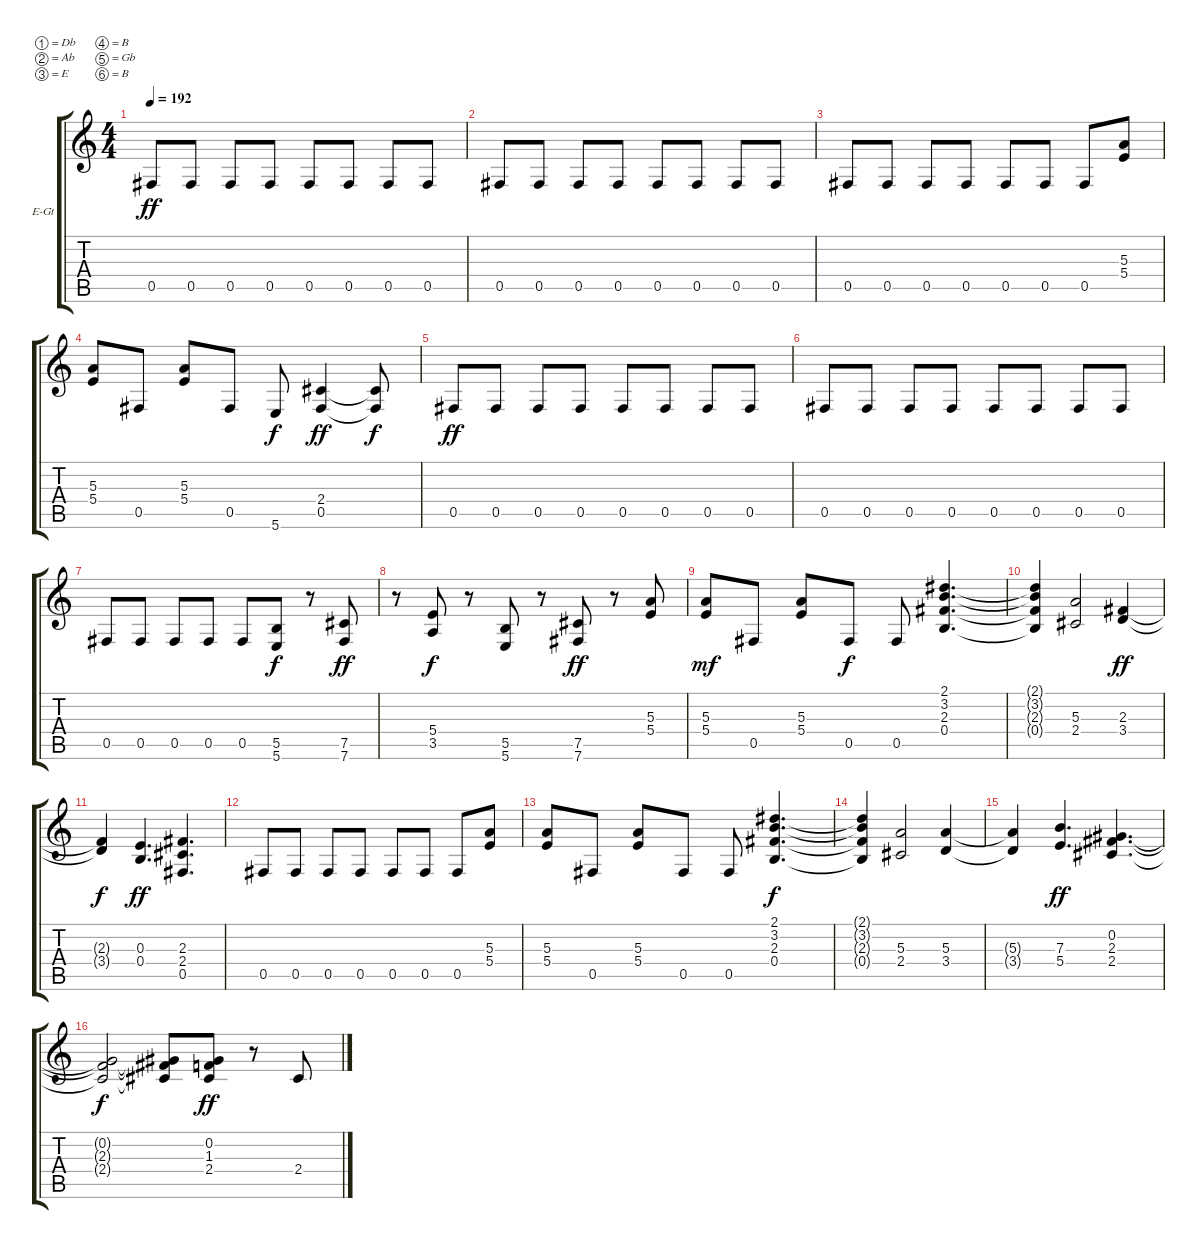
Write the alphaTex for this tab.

\bracketExtendMode groupsimilarinstruments
\firstSystemTrackNameOrientation horizontal
\otherSystemsTrackNameOrientation horizontal
\track ("Guitar I" "E-Gt") {instrument distortionguitar}
\staff {score tabs}
\tuning (Db4 Ab3 E3 B2 Gb2 B1)
\ts (4 4)
\tempo 192
\clef g2
\ks c
0.5.8{dy ff} 0.5.8 0.5.8 0.5.8 0.5.8 0.5.8 0.5.8 0.5.8 |
0.5.8 0.5.8 0.5.8 0.5.8 0.5.8 0.5.8 0.5.8 0.5.8 |
0.5.8 0.5.8 0.5.8 0.5.8 0.5.8 0.5.8 0.5.8 (5.3 5.4).8 |
(5.3 5.4).8 0.5.8 (5.3 5.4).8 0.5.8 5.6.8{dy f} (2.4 0.5).4{dy ff} (2.4{t} 0.5{t}).8{dy f} |
0.5.8{dy ff} 0.5.8 0.5.8 0.5.8 0.5.8 0.5.8 0.5.8 0.5.8 |
0.5.8 0.5.8 0.5.8 0.5.8 0.5.8 0.5.8 0.5.8 0.5.8 |
0.5.8 0.5.8 0.5.8 0.5.8 0.5.8 (5.5 5.6).8{dy f} r.8 (7.5 7.6).8{dy ff} |
r.8 (5.4 3.5).8{dy f} r.8 (5.5 5.6).8 r.8 (7.5 7.6).8{dy ff} r.8 (5.3 5.4).8 |
(5.3 5.4).8{dy mf} 0.5.8 (5.3 5.4).8 0.5.8{dy f} 0.5.8 (2.1 3.2 2.3 0.4).4{d} |
(2.1{t} 3.2{t} 2.3{t} 0.4{t}).4 (5.3 2.4).2 (2.3 3.4).4{dy ff} |
(2.3{t} 3.4{t}).4{dy f} (0.3 0.4).4{d dy ff} (2.3 2.4 0.5).4{d} |
0.5.8 0.5.8 0.5.8 0.5.8 0.5.8 0.5.8 0.5.8 (5.3 5.4).8 |
(5.3 5.4).8 0.5.8 (5.3 5.4).8 0.5.8 0.5.8 (2.1 3.2 2.3 0.4).4{d dy f} |
(2.1{t} 3.2{t} 2.3{t} 0.4{t}).4 (5.3 2.4).2 (5.3 3.4).4 |
(5.3{t} 3.4{t}).4 (7.3 5.4).4{d dy ff} (0.2 2.3 2.4).4{d} |
(0.2{t} 2.3{t} 2.4{t}).2{dy f} (0.2{t} 2.3{t} 2.4{t}).8 (0.2 1.3 2.4).8{dy ff} r.8 2.4.8
